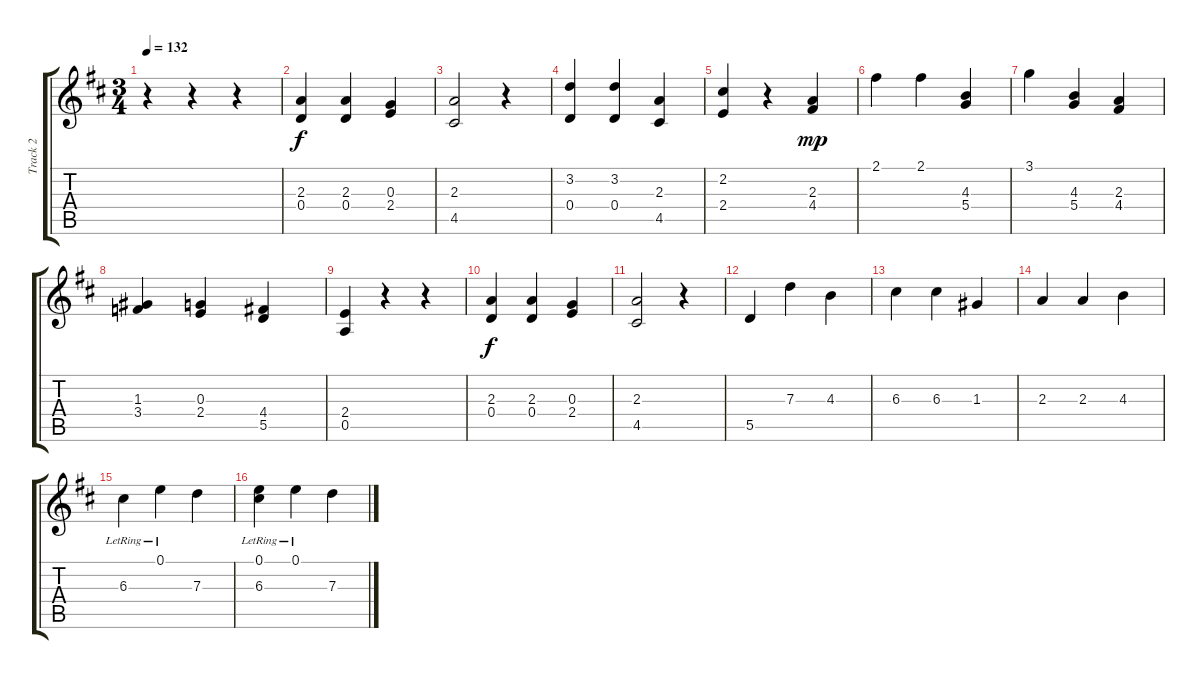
\track ("Track 2" "Track 2") {instrument acousticguitarnylon}
\staff {score tabs}
\tuning (E4 B3 G3 D3 A2 D2) {hide}
\ts (3 4)
\tempo 132
\clef g2
\ks d
r.4{dy f instrument acousticguitarnylon} r.4 r.4 |
(2.3 0.4).4 (2.3 0.4).4 (0.3 2.4).4 |
(2.3 4.5).2 r.4 |
(3.2 0.4).4 (3.2 0.4).4 (2.3 4.5).4 |
(2.2 2.4).4 r.4 (2.3 4.4).4{dy mp} |
2.1.4 2.1.4 (4.3 5.4).4 |
3.1.4 (4.3 5.4).4 (2.3 4.4).4 |
(1.3 3.4).4 (0.3 2.4).4 (4.4 5.5).4 |
(2.4 0.5).4 r.4 r.4 |
(2.3 0.4).4{dy f} (2.3 0.4).4 (0.3 2.4).4 |
(2.3 4.5).2 r.4 |
5.5.4 7.3.4 4.3.4 |
6.3.4 6.3.4 1.3.4 |
2.3.4 2.3.4 4.3.4 |
6.3{lr}.4 0.1{lr}.4 7.3.4 |
(0.1 6.3{lr}).4 0.1{lr}.4 7.3.4
